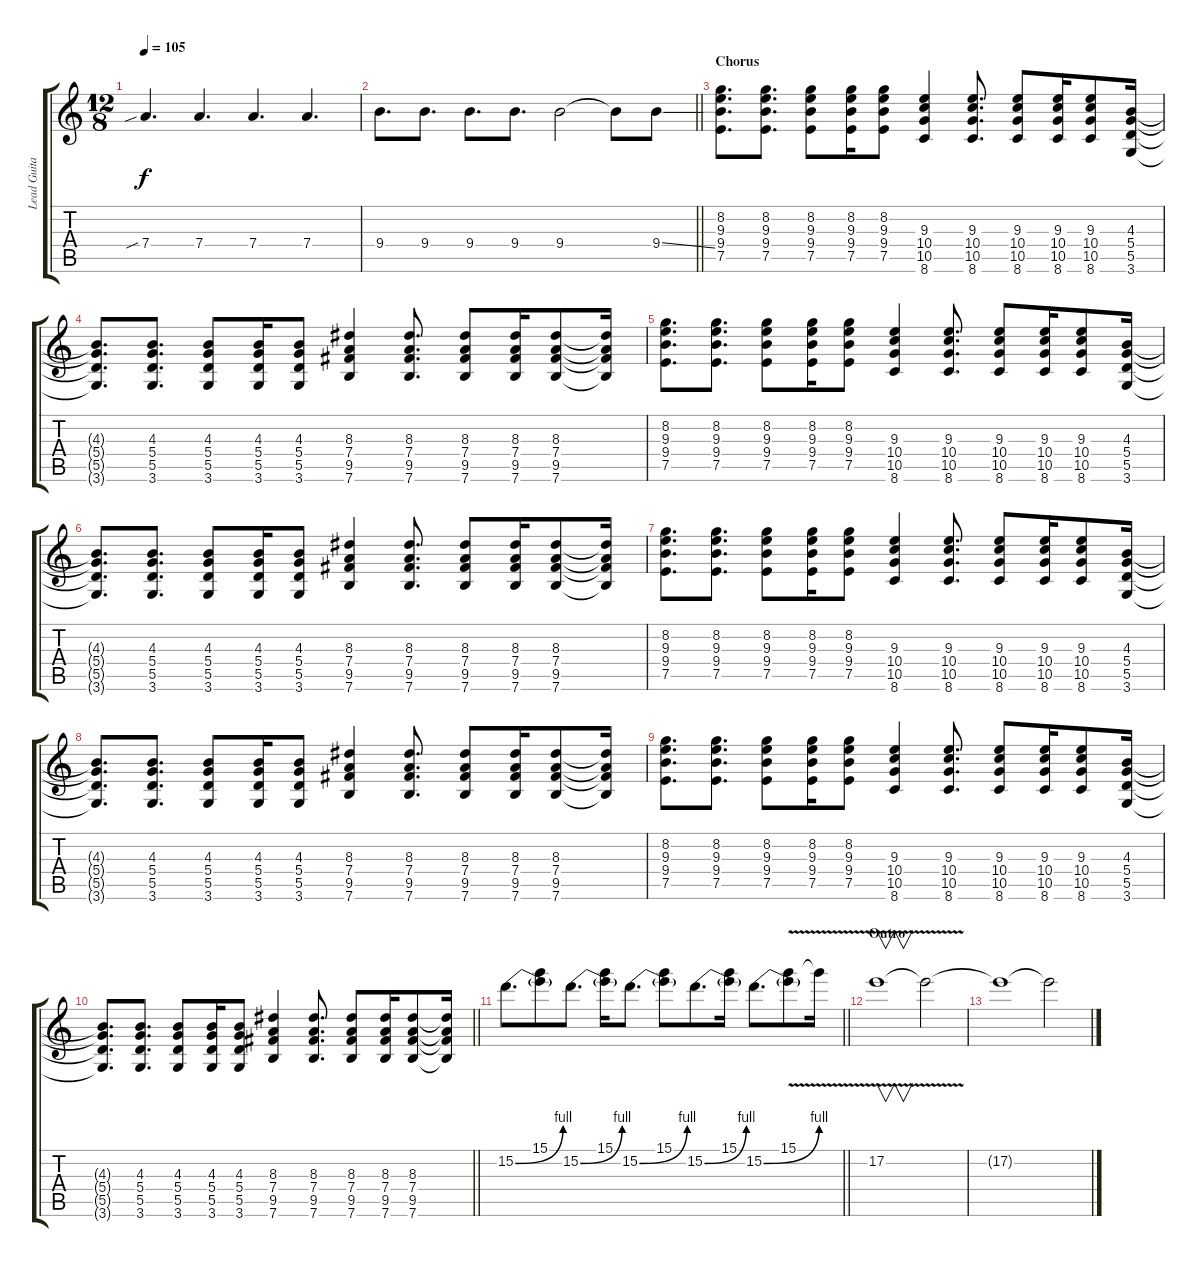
\track ("Lead Guitar" "Lead Guita") {instrument overdrivenguitar}
\staff {score tabs}
\tuning (E4 B3 G3 D3 A2 E2) {hide}
\ts (12 8)
\tempo 105
\clef g2
\ks c
7.4{sib}.4{d dy f volume 13} 7.4.4{d} 7.4.4{d} 7.4.4{d} |
\barLineRight lightlight
9.4.8{d} 9.4.8{d} 9.4.8{d} 9.4.8{d} 9.4.2 9.4{t}.8 9.4{ss}.8 |
\section ("" "Chorus")
(8.2 9.3 9.4 7.5).8{d volume 10} (8.2 9.3 9.4 7.5).8{d} (8.2 9.3 9.4 7.5).8 (8.2 9.3 9.4 7.5).16 (8.2 9.3 9.4 7.5).8 (9.3 10.4 10.5 8.6).4 (9.3 10.4 10.5 8.6).8{d} (9.3 10.4 10.5 8.6).8 (9.3 10.4 10.5 8.6).16 (9.3 10.4 10.5 8.6).8 (4.3 5.4 5.5 3.6).16 |
(4.3{t} 5.4{t} 5.5{t} 3.6{t}).8{d} (4.3 5.4 5.5 3.6).8{d} (4.3 5.4 5.5 3.6).8 (4.3 5.4 5.5 3.6).16 (4.3 5.4 5.5 3.6).8 (8.3 7.4 9.5 7.6).4 (8.3 7.4 9.5 7.6).8{d} (8.3 7.4 9.5 7.6).8 (8.3 7.4 9.5 7.6).16 (8.3 7.4 9.5 7.6).8 (8.3{t} 7.4{t} 9.5{t} 7.6{t}).16 |
(8.2 9.3 9.4 7.5).8{d} (8.2 9.3 9.4 7.5).8{d} (8.2 9.3 9.4 7.5).8 (8.2 9.3 9.4 7.5).16 (8.2 9.3 9.4 7.5).8 (9.3 10.4 10.5 8.6).4 (9.3 10.4 10.5 8.6).8{d} (9.3 10.4 10.5 8.6).8 (9.3 10.4 10.5 8.6).16 (9.3 10.4 10.5 8.6).8 (4.3 5.4 5.5 3.6).16 |
(4.3{t} 5.4{t} 5.5{t} 3.6{t}).8{d} (4.3 5.4 5.5 3.6).8{d} (4.3 5.4 5.5 3.6).8 (4.3 5.4 5.5 3.6).16 (4.3 5.4 5.5 3.6).8 (8.3 7.4 9.5 7.6).4 (8.3 7.4 9.5 7.6).8{d} (8.3 7.4 9.5 7.6).8 (8.3 7.4 9.5 7.6).16 (8.3 7.4 9.5 7.6).8 (8.3{t} 7.4{t} 9.5{t} 7.6{t}).16 |
(8.2 9.3 9.4 7.5).8{d} (8.2 9.3 9.4 7.5).8{d} (8.2 9.3 9.4 7.5).8 (8.2 9.3 9.4 7.5).16 (8.2 9.3 9.4 7.5).8 (9.3 10.4 10.5 8.6).4 (9.3 10.4 10.5 8.6).8{d} (9.3 10.4 10.5 8.6).8 (9.3 10.4 10.5 8.6).16 (9.3 10.4 10.5 8.6).8 (4.3 5.4 5.5 3.6).16 |
(4.3{t} 5.4{t} 5.5{t} 3.6{t}).8{d} (4.3 5.4 5.5 3.6).8{d} (4.3 5.4 5.5 3.6).8 (4.3 5.4 5.5 3.6).16 (4.3 5.4 5.5 3.6).8 (8.3 7.4 9.5 7.6).4 (8.3 7.4 9.5 7.6).8{d} (8.3 7.4 9.5 7.6).8 (8.3 7.4 9.5 7.6).16 (8.3 7.4 9.5 7.6).8 (8.3{t} 7.4{t} 9.5{t} 7.6{t}).16 |
(8.2 9.3 9.4 7.5).8{d} (8.2 9.3 9.4 7.5).8{d} (8.2 9.3 9.4 7.5).8 (8.2 9.3 9.4 7.5).16 (8.2 9.3 9.4 7.5).8 (9.3 10.4 10.5 8.6).4 (9.3 10.4 10.5 8.6).8{d} (9.3 10.4 10.5 8.6).8 (9.3 10.4 10.5 8.6).16 (9.3 10.4 10.5 8.6).8 (4.3 5.4 5.5 3.6).16 |
\barLineRight lightlight
(4.3{t} 5.4{t} 5.5{t} 3.6{t}).8{d} (4.3 5.4 5.5 3.6).8{d} (4.3 5.4 5.5 3.6).8 (4.3 5.4 5.5 3.6).16 (4.3 5.4 5.5 3.6).8 (8.3 7.4 9.5 7.6).4 (8.3 7.4 9.5 7.6).8{d} (8.3 7.4 9.5 7.6).8 (8.3 7.4 9.5 7.6).16 (8.3 7.4 9.5 7.6).8 (8.3{t} 7.4{t} 9.5{t} 7.6{t}).16 |
\barLineRight lightlight
15.2{be (bend 0 0 60 4)}.8{d volume 13} (15.1 15.2{t}).8 15.2{be (bend 0 0 60 4)}.8{d} (15.1 15.2{t}).16 15.2{be (bend 0 0 60 4)}.8{d} (15.1 15.2{t}).8 15.2{be (bend 0 0 60 4)}.8{d} (15.1 15.2{t}).16 15.2{be (bend 0 0 60 4)}.8{d} (15.1{v} 15.2{t}).8 15.1{t}.16 |
\section ("" "Outro")
17.2{v}.1{v} 17.2{t}.2 |
17.2{t}.1 17.2{t}.2
